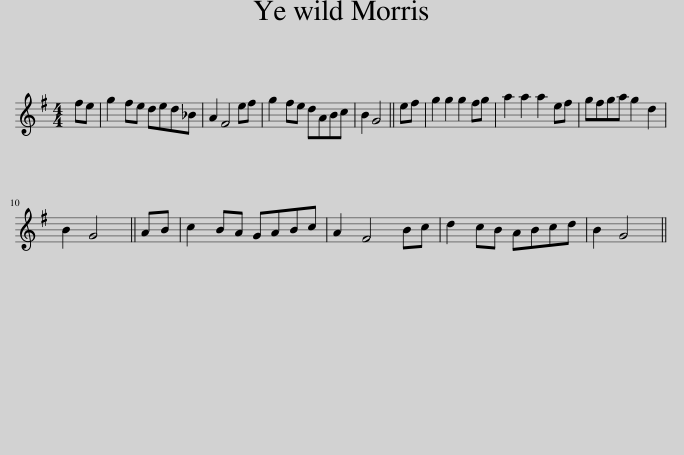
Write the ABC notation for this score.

X:1
L:1/8
M:4/4
I:linebreak $
K:G
V:1 treble
V:1
 fe | g2 fe ded_B | A2 F4 ef | g2 fe dABc | B2 G4 || %5
 ef | g2 g2 g2 fg | a2 a2 a2 ef | gfga g2 d2 |$ B2 G4 || %10
 AB | c2 BA GABc | A2 F4 Bc | d2 cB ABcd | B2 G4 || %15
